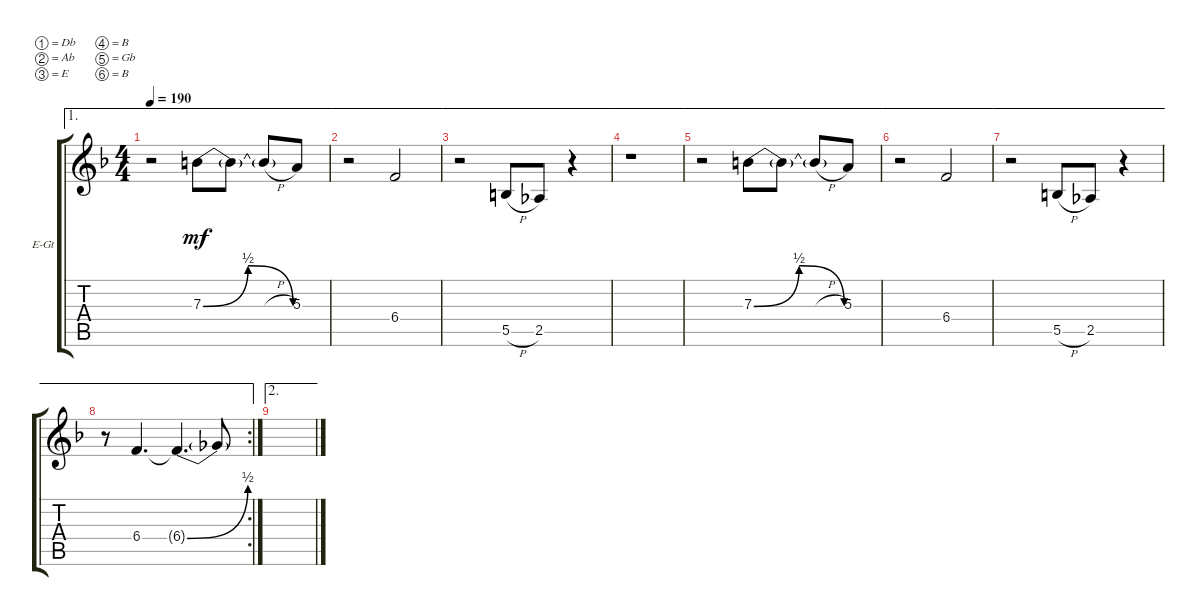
\defaultSystemsLayout 4
\bracketExtendMode groupsimilarinstruments
\firstSystemTrackNameOrientation horizontal
\otherSystemsTrackNameOrientation horizontal
\track ("Electric Guitar" "E-Gt") {instrument distortionguitar}
\staff {score tabs}
\tuning (Db4 Ab3 E3 B2 Gb2 B1)
\ae 1
\ts (4 4)
\tempo 190
\clef g2
\scale
0.333333
\ks dminor
r.2{dy mf} 7.3{be (bendrelease 0 0 12.6 2 20.4 2 30 0)}.8 7.3{t}.8 7.3{h t}.8 5.3.8 |
\ae 1
\scale
0.333333 r.2 6.4.2 |
\ae 1
\scale
0.333333 r.2 5.5{h}.8 2.5.8 r.4 |
\ae 1
\scale
0.333333 r.1 |
\ae 1
\scale
0.333333 r.2 7.3{be (bendrelease 0 0 12.6 2 20.4 2 30 0)}.8 7.3{t}.8 7.3{h t}.8 5.3.8 |
\ae 1
\scale
0.333333 r.2 6.4.2 |
\ae 1
\scale
0.333333 r.2 5.5{h}.8 2.5.8 r.4 |
\ae 1
\rc 2
\scale
0.333333 r.8 6.4.4{d} 6.4{be (bend 0 0 16.2 2) t}.4{d} 6.4{t}.8 |
\ae 2
\scale
0.333333 |
\scale
0.333333 |
\scale
0.333333 |
\scale
0.333333 |
\scale
0.333333 |
\scale
0.333333 |
\scale
0.333333 |
\scale
0.333333
